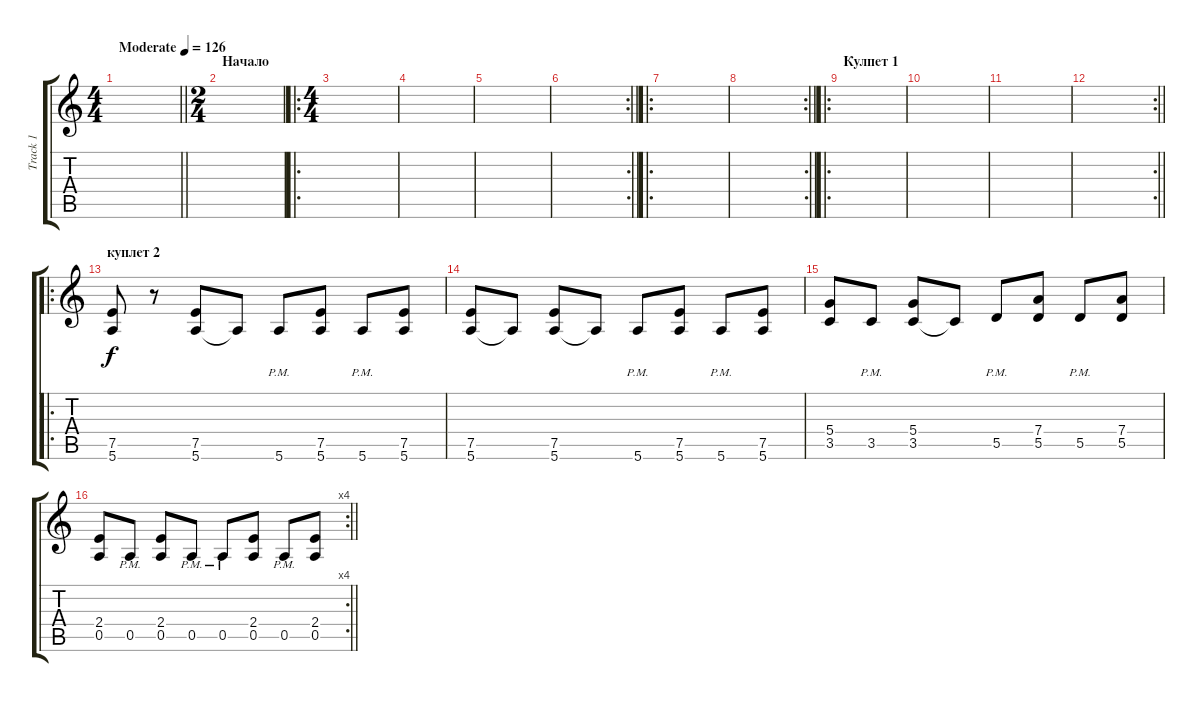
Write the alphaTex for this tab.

\track ("Track 1" "Track 1") {instrument overdrivenguitar}
\staff {score tabs}
\tuning (E4 B3 G3 D3 A2 E2) {hide}
\ts (4 4)
\tempo (126 "Moderate")
\clef g2
\barLineRight lightlight
\ks c
|
\ts (2 4)
\section ("" "Начало")
|
\ro
\ts (4 4)
|
|
|
\rc 2
\barLineRight lightlight
|
\ro
|
\rc 2
\barLineRight lightlight
|
\ro
\section ("" "Кулпет 1")
|
|
|
\rc 2
\barLineRight lightlight
|
\ro
\section ("" "куплет 2")
(7.5 5.6).8 r.8 (7.5 5.6).8 5.6{t}.8 5.6{pm}.8 (7.5 5.6).8 5.6{pm}.8 (7.5 5.6).8 |
(7.5 5.6).8 5.6{t}.8 (7.5 5.6).8 5.6{t}.8 5.6{pm}.8 (7.5 5.6).8 5.6{pm}.8 (7.5 5.6).8 |
(5.4 3.5).8 3.5{pm}.8 (5.4 3.5).8 3.5{t}.8 5.5{pm}.8 (7.4 5.5).8 5.5{pm}.8 (7.4 5.5).8 |
\rc 4
\barLineRight lightlight
(2.4 0.5).8 0.5{pm}.8 (2.4 0.5).8 0.5{pm}.8 0.5{pm}.8 (2.4 0.5).8 0.5{pm}.8 (2.4 0.5).8
